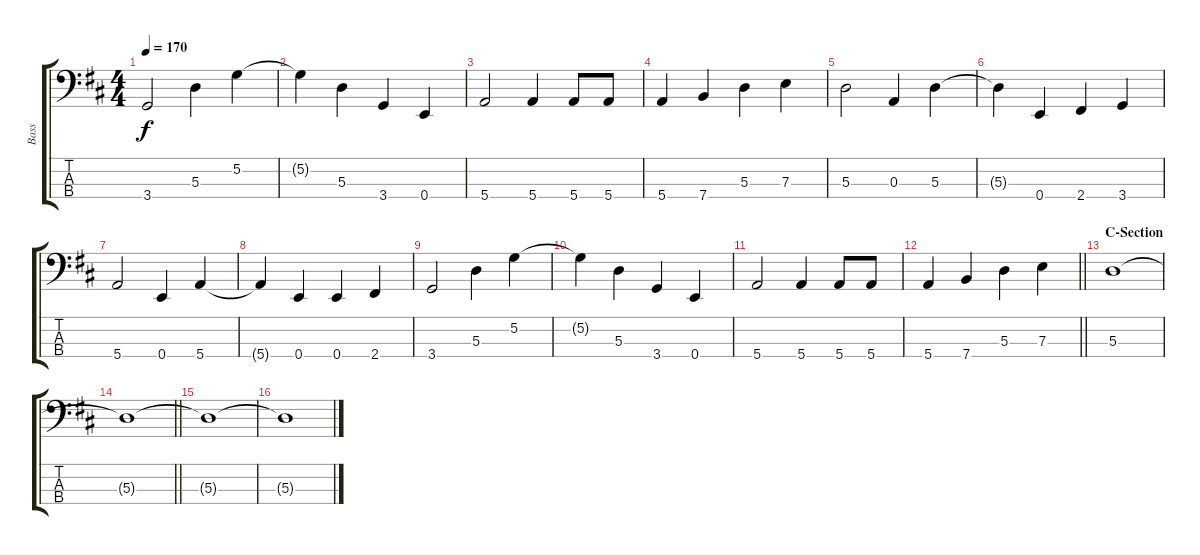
\track ("Bass" "Bass") {instrument electricbassfinger}
\staff {score tabs}
\tuning (G2 D2 A1 E1) {hide}
\ts (4 4)
\tempo 170
\clef f4
\ks d
3.4.2{dy f} 5.3.4 5.2.4 |
5.2{t}.4 5.3.4 3.4.4 0.4.4 |
5.4.2 5.4.4 5.4.8 5.4.8 |
5.4.4 7.4.4 5.3.4 7.3.4 |
5.3.2 0.3.4 5.3.4 |
5.3{t}.4 0.4.4 2.4.4 3.4.4 |
5.4.2 0.4.4 5.4.4 |
5.4{t}.4 0.4.4 0.4.4 2.4.4 |
3.4.2 5.3.4 5.2.4 |
5.2{t}.4 5.3.4 3.4.4 0.4.4 |
5.4.2 5.4.4 5.4.8 5.4.8 |
\barLineRight lightlight
5.4.4 7.4.4 5.3.4 7.3.4 |
\section ("" "C-Section")
5.3.1 |
\barLineRight lightlight
5.3{t}.1 |
5.3{t}.1 |
5.3{t}.1
